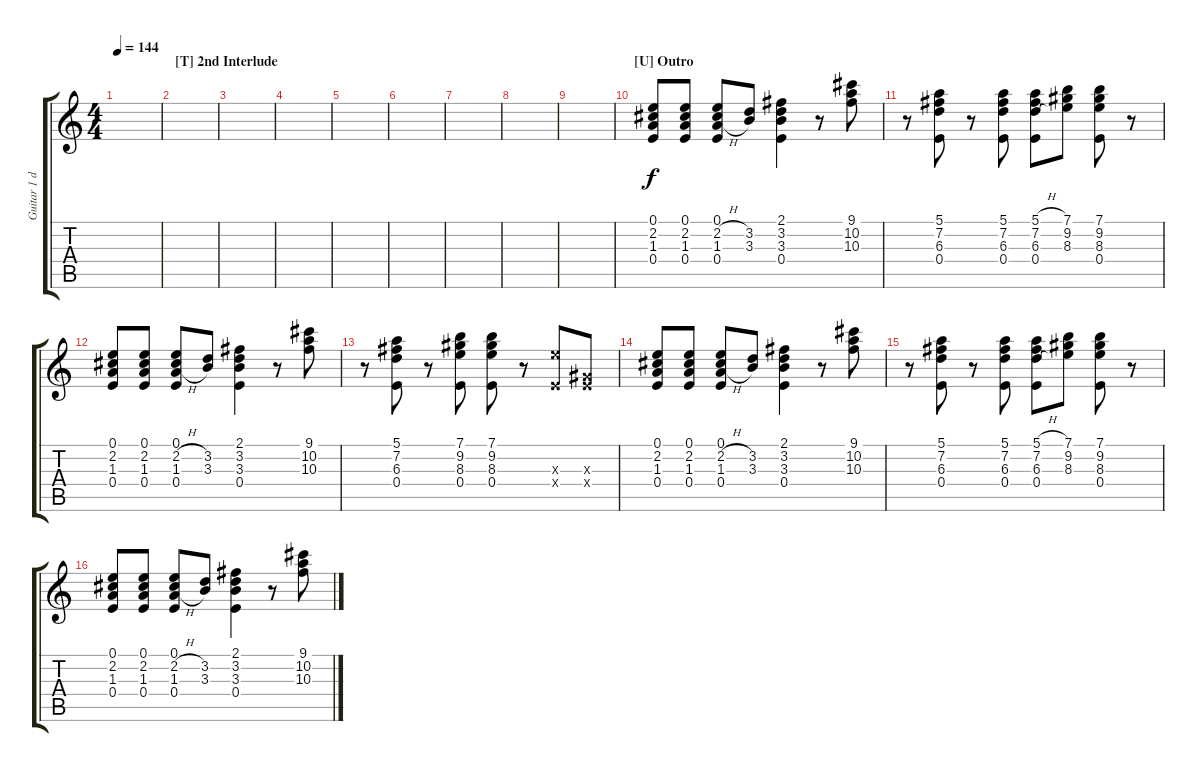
\track ("Guitar 1 doubled" "Guitar 1 d") {instrument acousticguitarsteel}
\staff {score tabs}
\tuning (E4 B3 Ab3 E3 B2 E2) {hide}
\ts (4 4)
\tempo 144
\clef g2
\ks c
|
\section ("" "[T] 2nd Interlude")
|
|
|
|
|
|
|
|
\section ("" "[U] Outro")
(0.1 2.2 1.3 0.4).8 (0.1 2.2 1.3 0.4).8 (0.1 2.2{h} 1.3{h} 0.4).8 (3.2 3.3).8 (2.1 3.2 3.3 0.4).4 r.8 (9.1 10.2 10.3).8 |
r.8 (5.1 7.2 6.3 0.4).8 r.8 (5.1 7.2 6.3 0.4).8 (5.1{h} 7.2{h} 6.3{h} 0.4).8 (7.1 9.2 8.3).8 (7.1 9.2 8.3 0.4).8 r.8 |
(0.1 2.2 1.3 0.4).8 (0.1 2.2 1.3 0.4).8 (0.1 2.2{h} 1.3{h} 0.4).8 (3.2 3.3).8 (2.1 3.2 3.3 0.4).4 r.8 (9.1 10.2 10.3).8 |
r.8 (5.1 7.2 6.3 0.4).8 r.8 (7.1 9.2 8.3 0.4).8 (7.1 9.2 8.3 0.4).8 r.8 (8.3{x} 0.4{x}).8 (0.3{x} 0.4{x}).8 |
(0.1 2.2 1.3 0.4).8 (0.1 2.2 1.3 0.4).8 (0.1 2.2{h} 1.3{h} 0.4).8 (3.2 3.3).8 (2.1 3.2 3.3 0.4).4 r.8 (9.1 10.2 10.3).8 |
r.8 (5.1 7.2 6.3 0.4).8 r.8 (5.1 7.2 6.3 0.4).8 (5.1{h} 7.2{h} 6.3{h} 0.4).8 (7.1 9.2 8.3).8 (7.1 9.2 8.3 0.4).8 r.8 |
(0.1 2.2 1.3 0.4).8 (0.1 2.2 1.3 0.4).8 (0.1 2.2{h} 1.3{h} 0.4).8 (3.2 3.3).8 (2.1 3.2 3.3 0.4).4 r.8 (9.1 10.2 10.3).8
